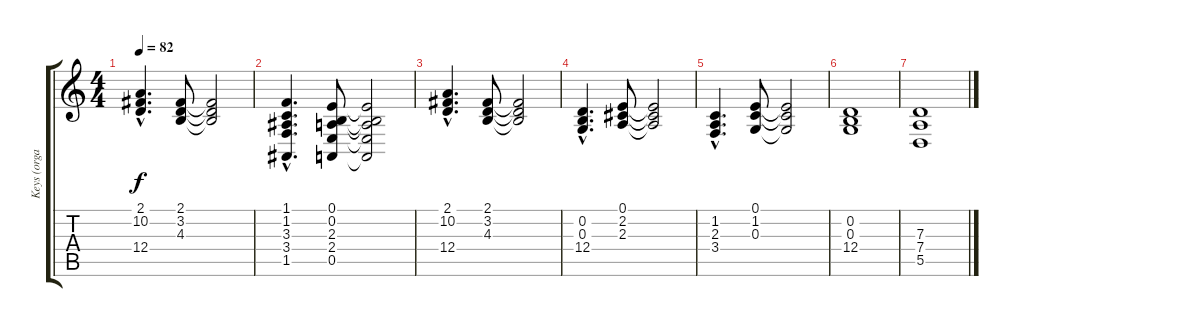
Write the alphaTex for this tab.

\track ("Keys (organ)" "Keys (orga") {instrument reedorgan}
\staff {score tabs}
\tuning (E4 B3 G3 D3 A2 E2) {hide}
\ts (4 4)
\tempo 82
\clef g2
\ks c
(2.1{hac} 10.2{hac} 12.4{hac}).4{d dy f} (2.1 3.2 4.3).8 (2.1{t} 3.2{t} 4.3{t}).2 |
(1.1{hac} 1.2{hac} 3.3{hac} 3.4{hac} 1.5{hac}).4{d} (0.1 0.2 2.3 2.4 0.5).8 (0.1{t} 0.2{t} 2.3{t} 2.4{t} 0.5{t}).2 |
(2.1{hac} 10.2{hac} 12.4{hac}).4{d} (2.1 3.2 4.3).8 (2.1{t} 3.2{t} 4.3{t}).2 |
(0.2{hac} 0.3{hac} 12.4{hac}).4{d} (0.1 2.2 2.3).8 (0.1{t} 2.2{t} 2.3{t}).2 |
(1.2{hac} 2.3{hac} 3.4{hac}).4{d} (0.1 1.2 0.3).8 (0.1{t} 1.2{t} 0.3{t}).2 |
(0.2 0.3 12.4).1 |
(7.3 7.4 5.5).1
